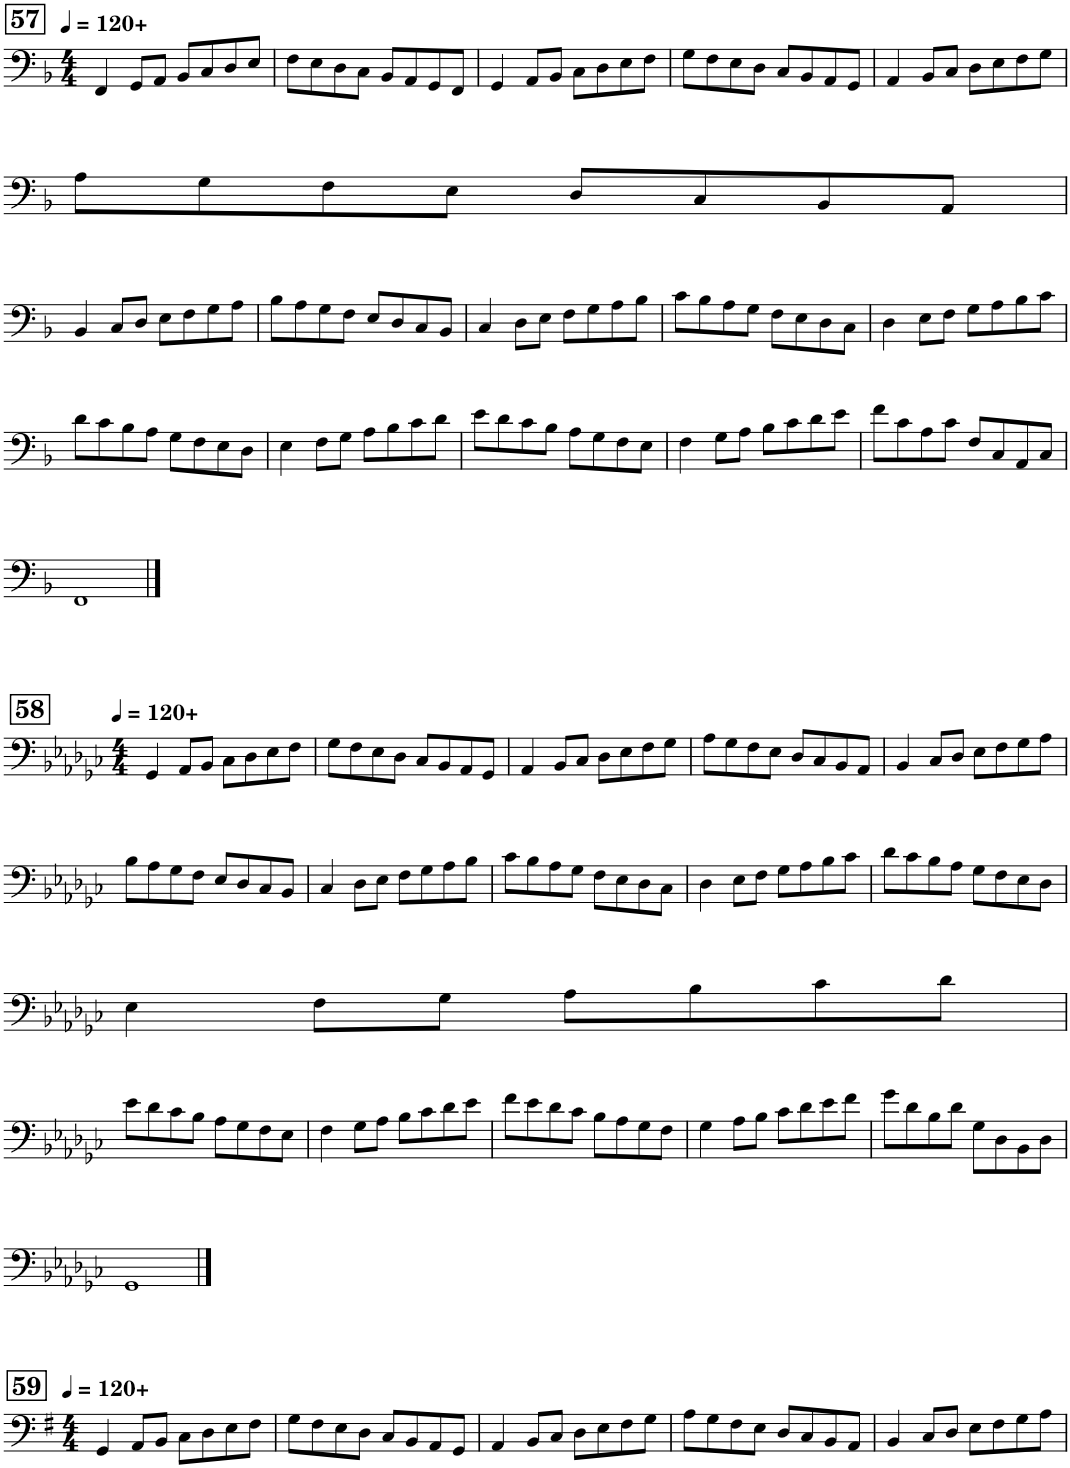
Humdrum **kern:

**kern
*part1
*staff1
*I"Trombone
*I'Tbn.
!!LO:PB:g=z
*clefF4
*k[b-]
*M4/4
*MM120
!!LO:REH:place=s1:a:B:cj:fs=14:t=57
=1
!LO:TX:a:B:t=+
4FF/
8GG/L
8AA/J
8BB-/L
8C/
8D/
8E/J
=2
8F\L
8E\
8D\
8C\J
8BB-/L
8AA/
8GG/
8FF/J
=3
4GG/
8AA/L
8BB-/J
8C\L
8D\
8E\
8F\J
=4
8G\L
8F\
8E\
8D\J
8C/L
8BB-/
8AA/
8GG/J
=5
4AA/
8BB-/L
8C/J
8D\L
8E\
8F\
8G\J
!!LO:LB:g=z
=6
8A\L
8G\
8F\
8E\J
8D/L
8C/
8BB-/
8AA/J
!!LO:LB:g=z
=7
4BB-/
8C/L
8D/J
8E\L
8F\
8G\
8A\J
=8
8B-\L
8A\
8G\
8F\J
8E/L
8D/
8C/
8BB-/J
=9
4C/
8D\L
8E\J
8F\L
8G\
8A\
8B-\J
=10
8c\L
8B-\
8A\
8G\J
8F\L
8E\
8D\
8C\J
=11
4D\
8E\L
8F\J
8G\L
8A\
8B-\
8c\J
!!LO:LB:g=z
=12
8d\L
8c\
8B-\
8A\J
8G\L
8F\
8E\
8D\J
=13
4E\
8F\L
8G\J
8A\L
8B-\
8c\
8d\J
=14
8e\L
8d\
8c\
8B-\J
8A\L
8G\
8F\
8E\J
=15
4F\
8G\L
8A\J
8B-\L
8c\
8d\
8e\J
=16
8f\L
8c\
8A\
8c\J
8F/L
8C/
8AA/
8C/J
!!LO:LB:g=z
=17
1FF
!!LO:LB:g=z
==1
!!LO:REH:place=s1:a:B:cj:fs=14:t=58
*k[b-e-a-d-g-c-]
*M4/4
*MM120
!LO:TX:a:B:t=+
4GG-/
8AA-/L
8BB-/J
8C-\L
8D-\
8E-\
8F\J
=2
8G-\L
8F\
8E-\
8D-\J
8C-/L
8BB-/
8AA-/
8GG-/J
=3
4AA-/
8BB-/L
8C-/J
8D-\L
8E-\
8F\
8G-\J
=4
8A-\L
8G-\
8F\
8E-\J
8D-/L
8C-/
8BB-/
8AA-/J
=5
4BB-/
8C-/L
8D-/J
8E-\L
8F\
8G-\
8A-\J
!!LO:LB:g=z
=6
8B-\L
8A-\
8G-\
8F\J
8E-/L
8D-/
8C-/
8BB-/J
=7
4C-/
8D-\L
8E-\J
8F\L
8G-\
8A-\
8B-\J
=8
8c-\L
8B-\
8A-\
8G-\J
8F\L
8E-\
8D-\
8C-\J
=9
4D-\
8E-\L
8F\J
8G-\L
8A-\
8B-\
8c-\J
=10
8d-\L
8c-\
8B-\
8A-\J
8G-\L
8F\
8E-\
8D-\J
!!LO:LB:g=z
=11
4E-\
8F\L
8G-\J
8A-\L
8B-\
8c-\
8d-\J
!!LO:LB:g=z
=12
8e-\L
8d-\
8c-\
8B-\J
8A-\L
8G-\
8F\
8E-\J
=13
4F\
8G-\L
8A-\J
8B-\L
8c-\
8d-\
8e-\J
=14
8f\L
8e-\
8d-\
8c-\J
8B-\L
8A-\
8G-\
8F\J
=15
4G-\
8A-\L
8B-\J
8c-\L
8d-\
8e-\
8f\J
=16
8g-\L
8d-\
8B-\
8d-\J
8G-\L
8D-\
8BB-\
8D-\J
!!LO:LB:g=z
=17
1GG-
!!LO:LB:g=z
==1
!!LO:REH:place=s1:a:B:cj:fs=14:t=59
*k[f#]
*M4/4
*MM120
!LO:TX:a:B:t=+
4GG/
8AA/L
8BB/J
8C\L
8D\
8E\
8F#\J
=2
8G\L
8F#\
8E\
8D\J
8C/L
8BB/
8AA/
8GG/J
=3
4AA/
8BB/L
8C/J
8D\L
8E\
8F#\
8G\J
=4
8A\L
8G\
8F#\
8E\J
8D/L
8C/
8BB/
8AA/J
=5
4BB/
8C/L
8D/J
8E\L
8F#\
8G\
8A\J
=
*-
